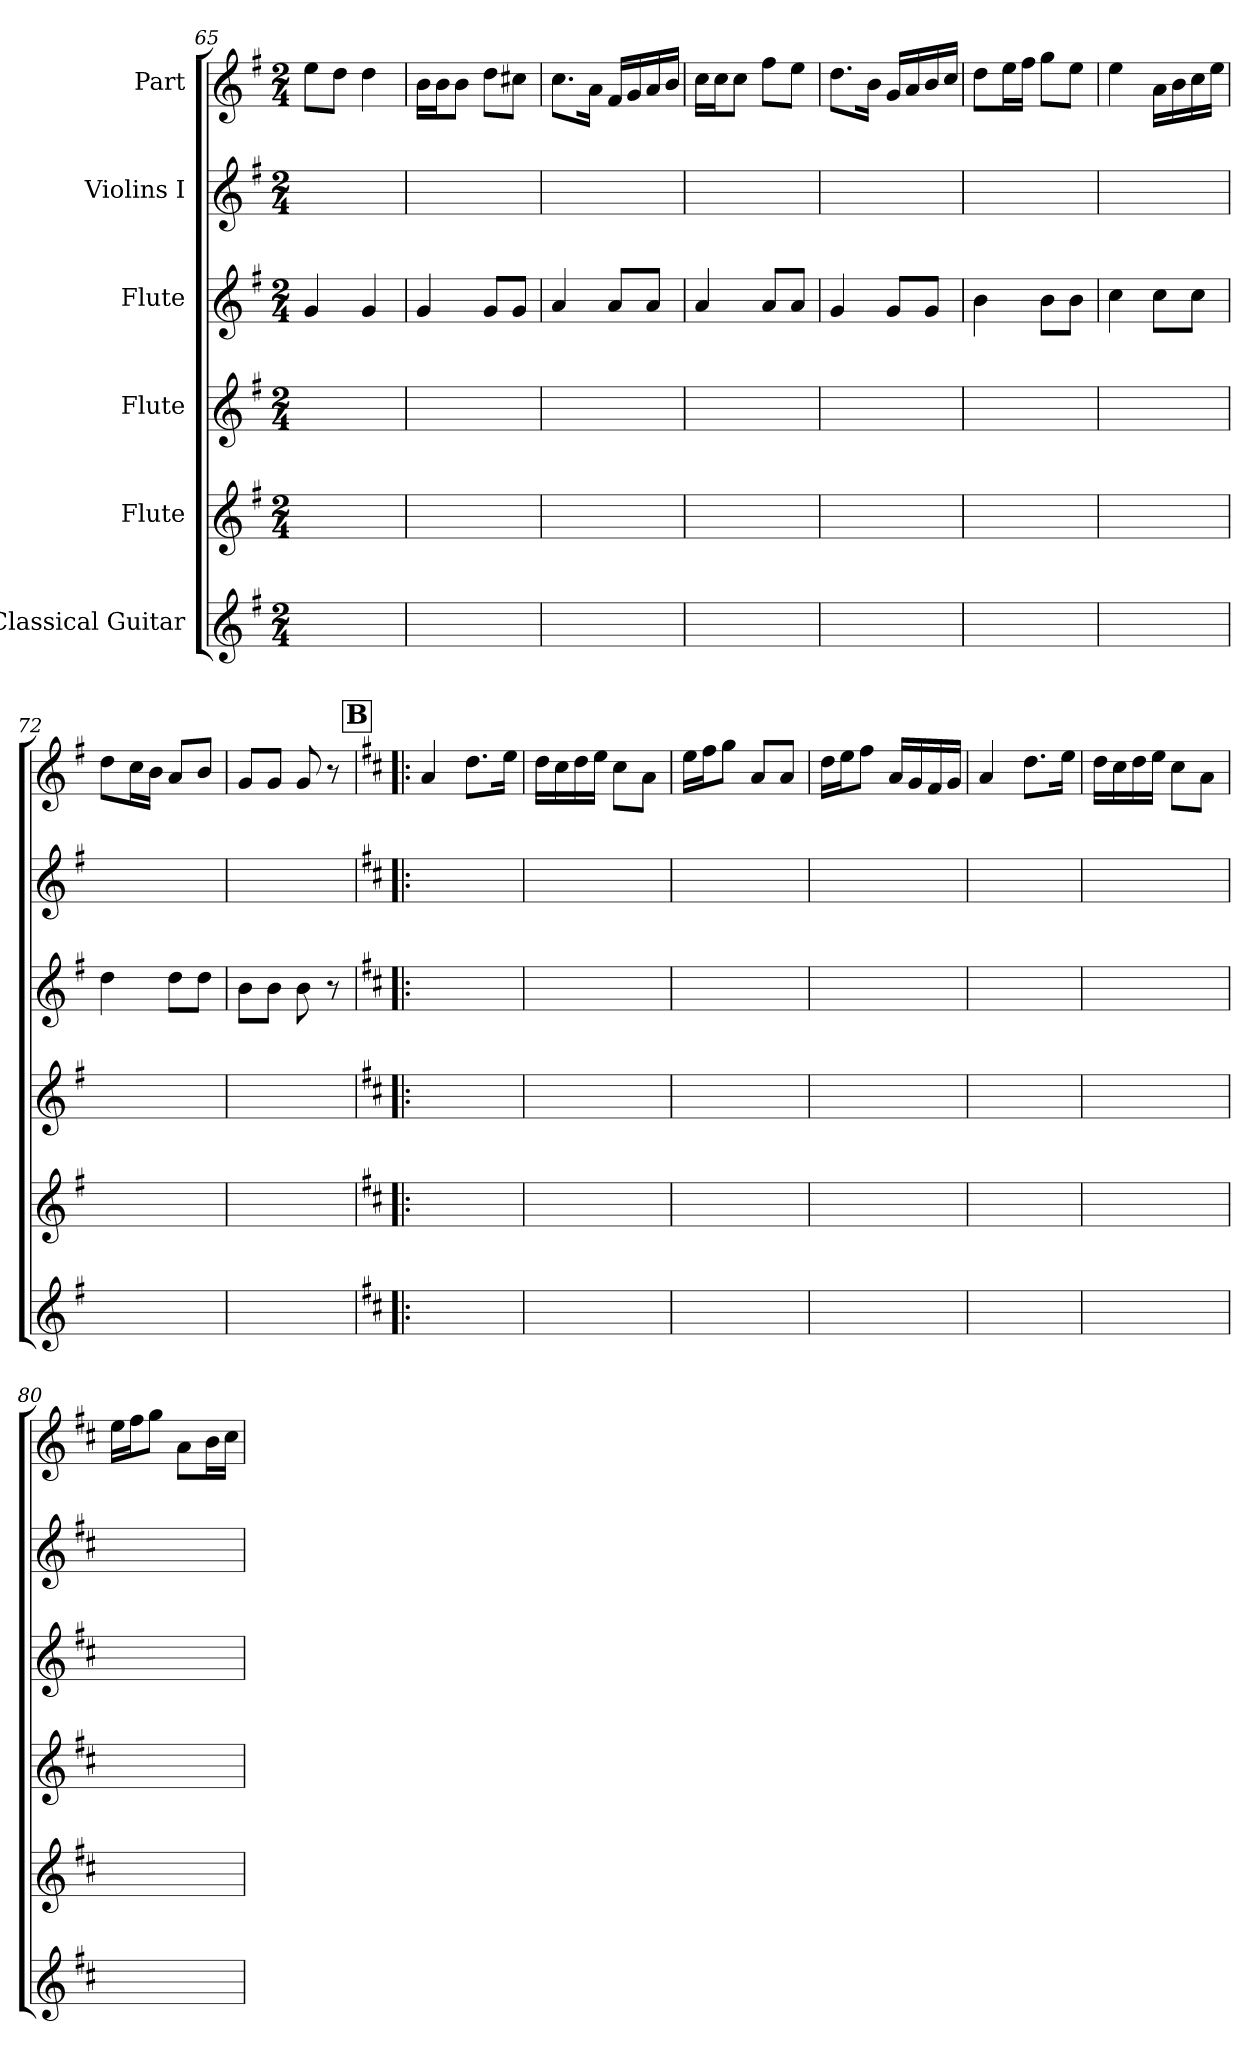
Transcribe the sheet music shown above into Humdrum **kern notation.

**kern	**kern	**kern	**kern	**kern	**kern
*part6	*part5	*part4	*part3	*part2	*part1
*staff6	*staff5	*staff4	*staff3	*staff2	*staff1
*I"Classical Guitar	*I"Flute	*I"Flute	*I"Flute	*I"Violins I	*I"Part
*clefG2	*clefG2	*clefG2	*clefG2	*clefG2	*clefG2
*ITrd7c12	*	*	*	*	*
*k[f#]	*k[f#]	*k[f#]	*k[f#]	*k[f#]	*k[f#]
*G:	*G:	*G:	*G:	*G:	*G:
*M2/4	*M2/4	*M2/4	*M2/4	*M2/4	*M2/4
=65	=65	=65	=65	=65	=65
!LO:N:vis=1	!LO:N:vis=1	!LO:N:vis=1	!	!LO:N:vis=1	!
2ryy	2ryy	2ryy	4g	2ryy	8eeL
.	.	.	.	.	8ddJ
.	.	.	4g	.	4dd
=66	=66	=66	=66	=66	=66
!LO:N:vis=1	!LO:N:vis=1	!LO:N:vis=1	!	!LO:N:vis=1	!
2ryy	2ryy	2ryy	4g	2ryy	16bLL
.	.	.	.	.	16bJ
.	.	.	.	.	8bJ
.	.	.	8gL	.	8ddL
.	.	.	8gJ	.	8cc#XJ
=67	=67	=67	=67	=67	=67
!LO:N:vis=1	!LO:N:vis=1	!LO:N:vis=1	!	!LO:N:vis=1	!
2ryy	2ryy	2ryy	4a	2ryy	8.ccL
.	.	.	.	.	16aJk
.	.	.	8aL	.	16f#LL
.	.	.	.	.	16g
.	.	.	8aJ	.	16a
.	.	.	.	.	16bJJ
=68	=68	=68	=68	=68	=68
!LO:N:vis=1	!LO:N:vis=1	!LO:N:vis=1	!	!LO:N:vis=1	!
2ryy	2ryy	2ryy	4a	2ryy	16ccLL
.	.	.	.	.	16ccJ
.	.	.	.	.	8ccJ
.	.	.	8aL	.	8ff#L
.	.	.	8aJ	.	8eeJ
=69	=69	=69	=69	=69	=69
!LO:N:vis=1	!LO:N:vis=1	!LO:N:vis=1	!	!LO:N:vis=1	!
2ryy	2ryy	2ryy	4g	2ryy	8.ddL
.	.	.	.	.	16bJk
.	.	.	8gL	.	16gLL
.	.	.	.	.	16a
.	.	.	8gJ	.	16b
.	.	.	.	.	16ccJJ
=70	=70	=70	=70	=70	=70
!LO:N:vis=1	!LO:N:vis=1	!LO:N:vis=1	!	!LO:N:vis=1	!
2ryy	2ryy	2ryy	4b	2ryy	8ddL
.	.	.	.	.	16eeL
.	.	.	.	.	16ff#JJ
.	.	.	8bL	.	8ggL
.	.	.	8bJ	.	8eeJ
=71	=71	=71	=71	=71	=71
!LO:N:vis=1	!LO:N:vis=1	!LO:N:vis=1	!	!LO:N:vis=1	!
2ryy	2ryy	2ryy	4cc	2ryy	4ee
.	.	.	8ccL	.	16aLL
.	.	.	.	.	16b
.	.	.	8ccJ	.	16cc
.	.	.	.	.	16eeJJ
=72	=72	=72	=72	=72	=72
!LO:N:vis=1	!LO:N:vis=1	!LO:N:vis=1	!	!LO:N:vis=1	!
2ryy	2ryy	2ryy	4dd	2ryy	8ddL
.	.	.	.	.	16ccL
.	.	.	.	.	16bJJ
.	.	.	8ddL	.	8aL
.	.	.	8ddJ	.	8bJ
=73	=73	=73	=73	=73	=73
!LO:N:vis=1	!LO:N:vis=1	!LO:N:vis=1	!	!LO:N:vis=1	!
2ryy	2ryy	2ryy	8bL	2ryy	8gL
.	.	.	8bJ	.	8gJ
.	.	.	8b	.	8g
.	.	.	8r	.	8r
!!LO:REH:place=s1:t=B
=74!|:	=74!|:	=74!|:	=74!|:	=74!|:	=74!|:
*k[f#c#]	*k[f#c#]	*k[f#c#]	*k[f#c#]	*k[f#c#]	*k[f#c#]
*D:	*D:	*D:	*D:	*D:	*D:
!LO:N:vis=1	!LO:N:vis=1	!LO:N:vis=1	!LO:N:vis=1	!LO:N:vis=1	!
2ryy	2ryy	2ryy	2ryy	2ryy	4a
.	.	.	.	.	8.ddL
.	.	.	.	.	16eeJk
=75	=75	=75	=75	=75	=75
!LO:N:vis=1	!LO:N:vis=1	!LO:N:vis=1	!LO:N:vis=1	!LO:N:vis=1	!
2ryy	2ryy	2ryy	2ryy	2ryy	16ddLL
.	.	.	.	.	16cc#
.	.	.	.	.	16dd
.	.	.	.	.	16eeJJ
.	.	.	.	.	8cc#L
.	.	.	.	.	8aJ
=76	=76	=76	=76	=76	=76
!LO:N:vis=1	!LO:N:vis=1	!LO:N:vis=1	!LO:N:vis=1	!LO:N:vis=1	!
2ryy	2ryy	2ryy	2ryy	2ryy	16eeLL
.	.	.	.	.	16ff#J
.	.	.	.	.	8ggJ
.	.	.	.	.	8aL
.	.	.	.	.	8aJ
=77	=77	=77	=77	=77	=77
!LO:N:vis=1	!LO:N:vis=1	!LO:N:vis=1	!LO:N:vis=1	!LO:N:vis=1	!
2ryy	2ryy	2ryy	2ryy	2ryy	16ddLL
.	.	.	.	.	16eeJ
.	.	.	.	.	8ff#J
.	.	.	.	.	16aLL
.	.	.	.	.	16g
.	.	.	.	.	16f#
.	.	.	.	.	16gJJ
=78	=78	=78	=78	=78	=78
!LO:N:vis=1	!LO:N:vis=1	!LO:N:vis=1	!LO:N:vis=1	!LO:N:vis=1	!
2ryy	2ryy	2ryy	2ryy	2ryy	4a
.	.	.	.	.	8.ddL
.	.	.	.	.	16eeJk
=79	=79	=79	=79	=79	=79
!LO:N:vis=1	!LO:N:vis=1	!LO:N:vis=1	!LO:N:vis=1	!LO:N:vis=1	!
2ryy	2ryy	2ryy	2ryy	2ryy	16ddLL
.	.	.	.	.	16cc#
.	.	.	.	.	16dd
.	.	.	.	.	16eeJJ
.	.	.	.	.	8cc#L
.	.	.	.	.	8aJ
=80	=80	=80	=80	=80	=80
!LO:N:vis=1	!LO:N:vis=1	!LO:N:vis=1	!LO:N:vis=1	!LO:N:vis=1	!
2ryy	2ryy	2ryy	2ryy	2ryy	16eeLL
.	.	.	.	.	16ff#J
.	.	.	.	.	8ggJ
.	.	.	.	.	8aL
.	.	.	.	.	16bL
.	.	.	.	.	16cc#JJ
=	=	=	=	=	=
*-	*-	*-	*-	*-	*-
